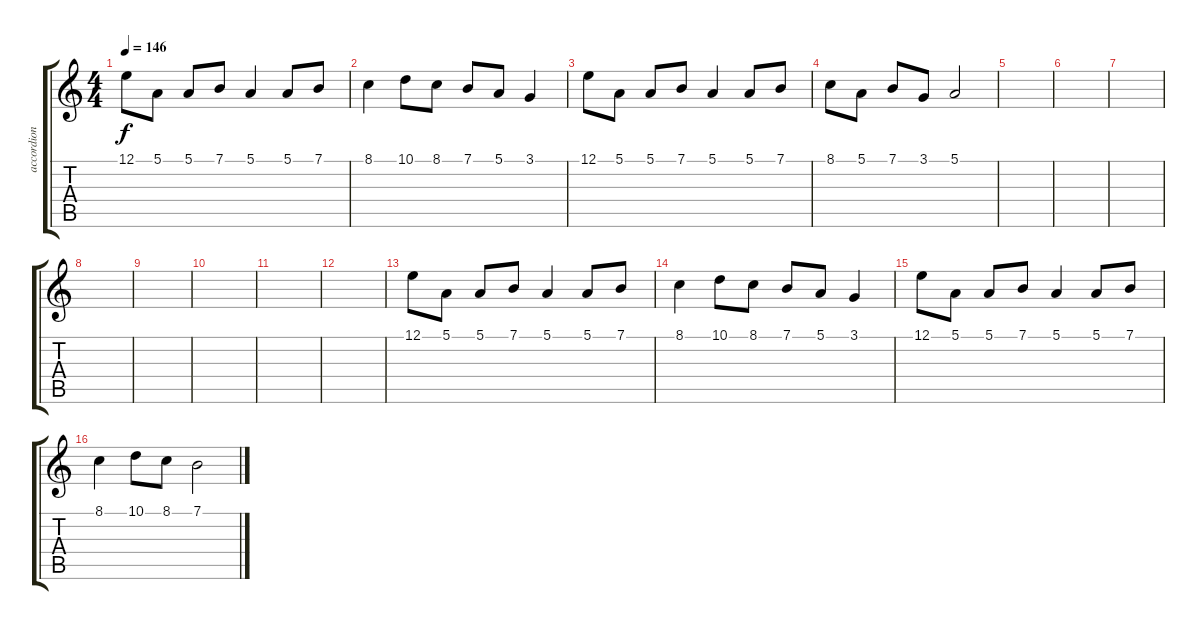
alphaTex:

\track ("accordion" "accordion") {instrument accordion}
\staff {score tabs}
\tuning (E4 B3 G3 D3 A2 E2) {hide}
\ts (4 4)
\tempo 146
\clef g2
\ks c
12.1.8{dy f} 5.1.8 5.1.8 7.1.8 5.1.4 5.1.8 7.1.8 |
8.1.4 10.1.8 8.1.8 7.1.8 5.1.8 3.1.4 |
12.1.8 5.1.8 5.1.8 7.1.8 5.1.4 5.1.8 7.1.8 |
8.1.8 5.1.8 7.1.8 3.1.8 5.1.2 |
|
|
|
|
|
|
|
|
12.1.8 5.1.8 5.1.8 7.1.8 5.1.4 5.1.8 7.1.8 |
8.1.4 10.1.8 8.1.8 7.1.8 5.1.8 3.1.4 |
12.1.8 5.1.8 5.1.8 7.1.8 5.1.4 5.1.8 7.1.8 |
8.1.4 10.1.8 8.1.8 7.1.2
